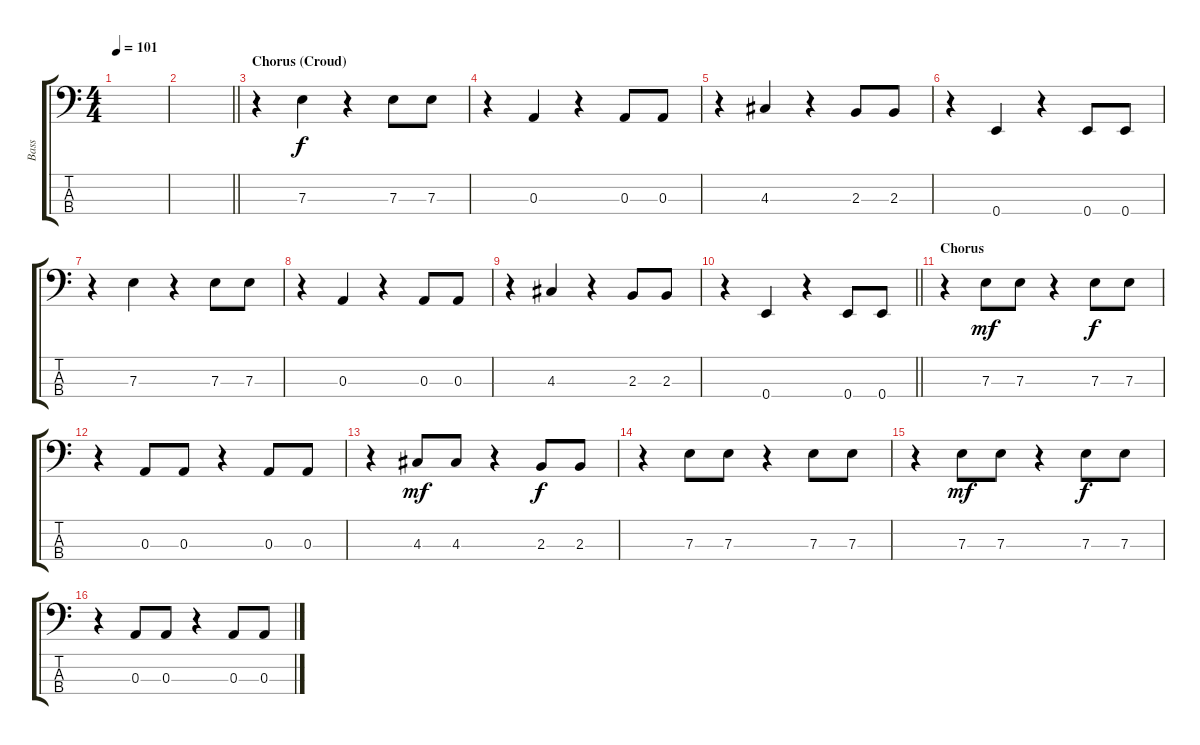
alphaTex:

\track ("Bass" "Bass") {instrument electricbasspick}
\staff {score tabs}
\tuning (G2 D2 A1 E1) {hide}
\ts (4 4)
\tempo 101
\clef f4
\ks c
|
\barLineRight lightlight
|
\section ("" "Chorus (Croud)")
r.4 7.3.4 r.4 7.3.8 7.3.8 |
r.4 0.3.4 r.4 0.3.8 0.3.8 |
r.4 4.3.4 r.4 2.3.8 2.3.8 |
r.4 0.4.4 r.4 0.4.8 0.4.8 |
r.4 7.3.4 r.4 7.3.8 7.3.8 |
r.4 0.3.4 r.4 0.3.8 0.3.8 |
r.4 4.3.4 r.4 2.3.8 2.3.8 |
\barLineRight lightlight
r.4 0.4.4 r.4 0.4.8 0.4.8 |
\section ("" "Chorus")
r.4 7.3.8{dy mf} 7.3.8 r.4 7.3.8{dy f} 7.3.8 |
r.4 0.3.8 0.3.8 r.4 0.3.8 0.3.8 |
r.4 4.3.8{dy mf} 4.3.8 r.4 2.3.8{dy f} 2.3.8 |
r.4 7.3.8 7.3.8 r.4 7.3.8 7.3.8 |
r.4 7.3.8{dy mf} 7.3.8 r.4 7.3.8{dy f} 7.3.8 |
r.4 0.3.8 0.3.8 r.4 0.3.8 0.3.8
